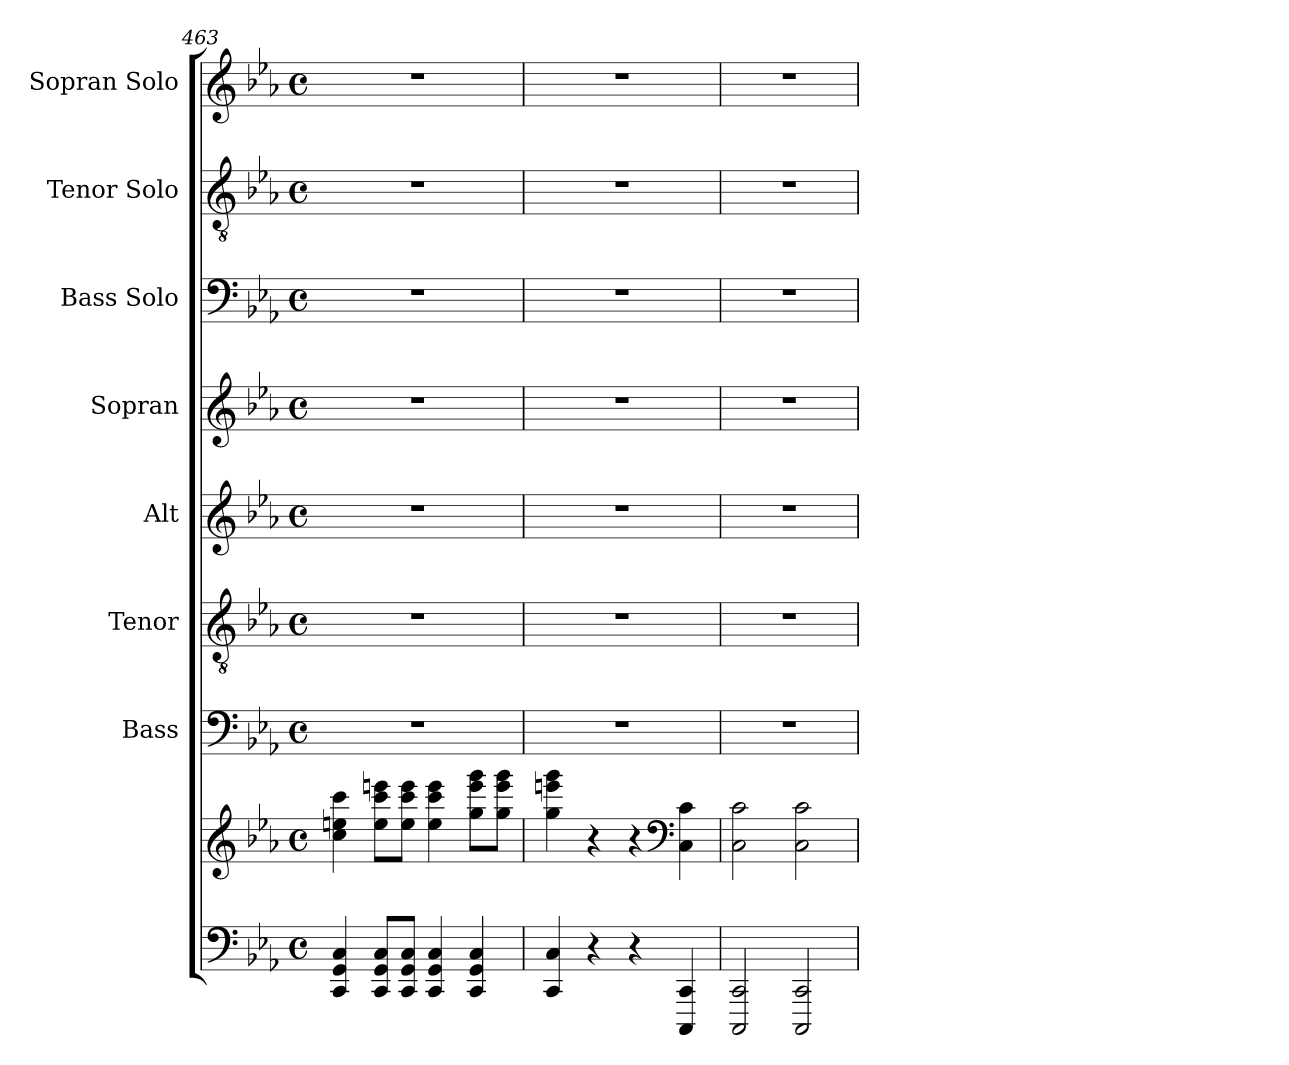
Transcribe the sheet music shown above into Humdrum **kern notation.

**kern	**kern	**kern	**kern	**kern	**kern	**kern	**kern	**kern
*part8	*part8	*part7	*part6	*part5	*part4	*part3	*part2	*part1
*staff9	*staff8	*staff7	*staff6	*staff5	*staff4	*staff3	*staff2	*staff1
*	*	*I"Bass	*I"Tenor	*I"Alt	*I"Sopran	*I"Bass Solo	*I"Tenor Solo	*I"Sopran Solo
*	*	*I'B.	*I'T.	*I'A.	*I'S.	*I'B. Solo	*I'T. Solo	*I'S. Solo
*clefF4	*clefG2	*clefF4	*clefGv2	*clefG2	*clefG2	*clefF4	*clefGv2	*clefG2
*k[b-e-a-]	*k[b-e-a-]	*k[b-e-a-]	*k[b-e-a-]	*k[b-e-a-]	*k[b-e-a-]	*k[b-e-a-]	*k[b-e-a-]	*k[b-e-a-]
*E-:	*E-:	*E-:	*E-:	*E-:	*E-:	*E-:	*E-:	*E-:
*M4/4	*M4/4	*M4/4	*M4/4	*M4/4	*M4/4	*M4/4	*M4/4	*M4/4
*met(c)	*met(c)	*met(c)	*met(c)	*met(c)	*met(c)	*met(c)	*met(c)	*met(c)
=463	=463	=463	=463	=463	=463	=463	=463	=463
4CC/ 4GG/ 4C/	4cc\ 4een\ 4ccc\	1r	1r	1r	1r	1r	1r	1r
8CC/ 8GG/ 8C/L	8ee\ 8ccc\ 8eeen\L	.	.	.	.	.	.	.
8CC/ 8GG/ 8C/J	8ee\ 8ccc\ 8eee\J	.	.	.	.	.	.	.
4CC/ 4GG/ 4C/	4ee\ 4ccc\ 4eee\	.	.	.	.	.	.	.
4CC/ 4GG/ 4C/	8gg\ 8eee\ 8ggg\L	.	.	.	.	.	.	.
.	8gg\ 8eee\ 8ggg\J	.	.	.	.	.	.	.
=464	=464	=464	=464	=464	=464	=464	=464	=464
4CC/ 4C/	4gg\ 4eeen\ 4ggg\	1r	1r	1r	1r	1r	1r	1r
4r	4r	.	.	.	.	.	.	.
4r	4r	.	.	.	.	.	.	.
*	*clefF4	*	*	*	*	*	*	*
4CCC/ 4CC/	4C\ 4c\	.	.	.	.	.	.	.
=465	=465	=465	=465	=465	=465	=465	=465	=465
2CCC/ 2CC/	2C\ 2c\	1r	1r	1r	1r	1r	1r	1r
2CCC/ 2CC/	2C\ 2c\	.	.	.	.	.	.	.
=	=	=	=	=	=	=	=	=
*-	*-	*-	*-	*-	*-	*-	*-	*-
